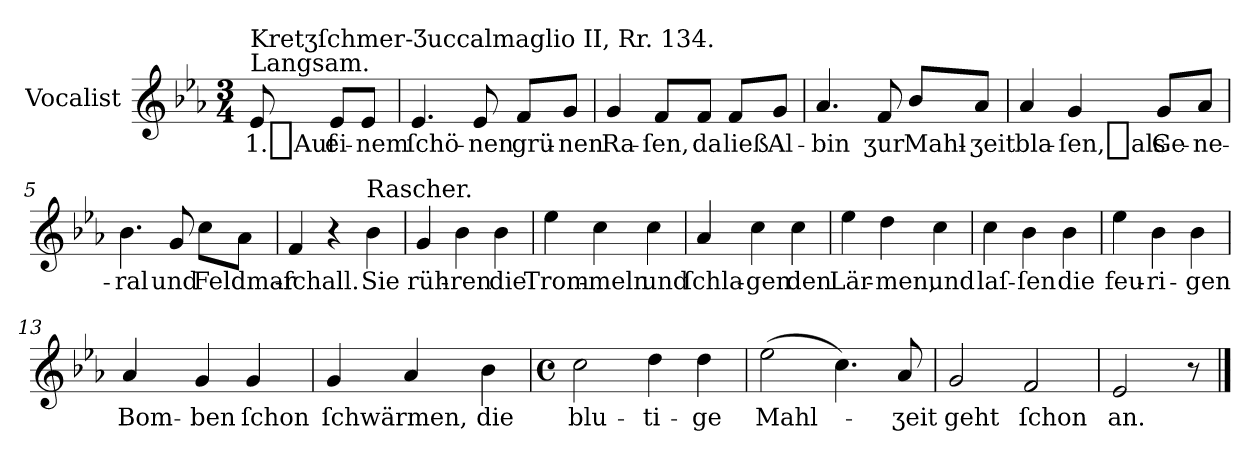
**kern	**text
*part1	*part1
*staff1	*staff1
*I"Vocalist	*
*k[b-e-a-]	*
*E-:	*
*M3/4	*
=	=
!LO:TX:a:t=Langsam.	!
!LO:TX:a:t=Kretʒſchmer-Ʒuccalmaglio II, Rr. 134.	!
8e-	1._Auf
8e-L	ei-
8e-J	-nem
=1	=1
4.e-	ſchö-
8e-	-nen
8fL	grü-
8gJ	-nen
=2	=2
4g	Ra-
8fL	-ſen,
8fJ	da
8fL	ließ
8gJ	Al-
=3	=3
4.a-	-bin
8f	ʒur
8b-/L	Mahl-
8a-J	-ʒeit
=4	=4
4a-	bla-
4g	-ſen,_als
8gL	Ge-
8a-J	-ne-
=5	=5
4.b-	-ral
8g	und
8ccL	Feldmar-
8a-J	.
=6	=6
4f	-ſchall.
4r	.
!LO:TX:a:t=Rascher.	!
4b-	Sie
=7	=7
4g	rüh-
4b-	-ren
4b-	die
=8	=8
4ee-	Trom-
4cc	-meln
4cc	und
=9	=9
4a-	ſchla-
4cc	-gen
4cc	den
=10	=10
4ee-	Lär-
4dd	-men,
4cc	und
=11	=11
4cc	laſ-
4b-	-ſen
4b-	die
=12	=12
4ee-	feu-
4b-	-ri-
4b-	-gen
=13	=13
4a-	Bom-
4g	-ben
4g	ſchon
=14	=14
4g	ſchwärmen,
4a-	.
4b-	die
=15	=15
*M4/4	*
*met(c)	*
2cc	blu-
4dd	-ti-
4dd	-ge
=16	=16
(2ee-	Mahl-
4.cc)	.
8a-	-ʒeit
=17	=17
2g	geht
2f	ſchon
=18	=18
2e-	an.
8r	.
==	==
*-	*-
